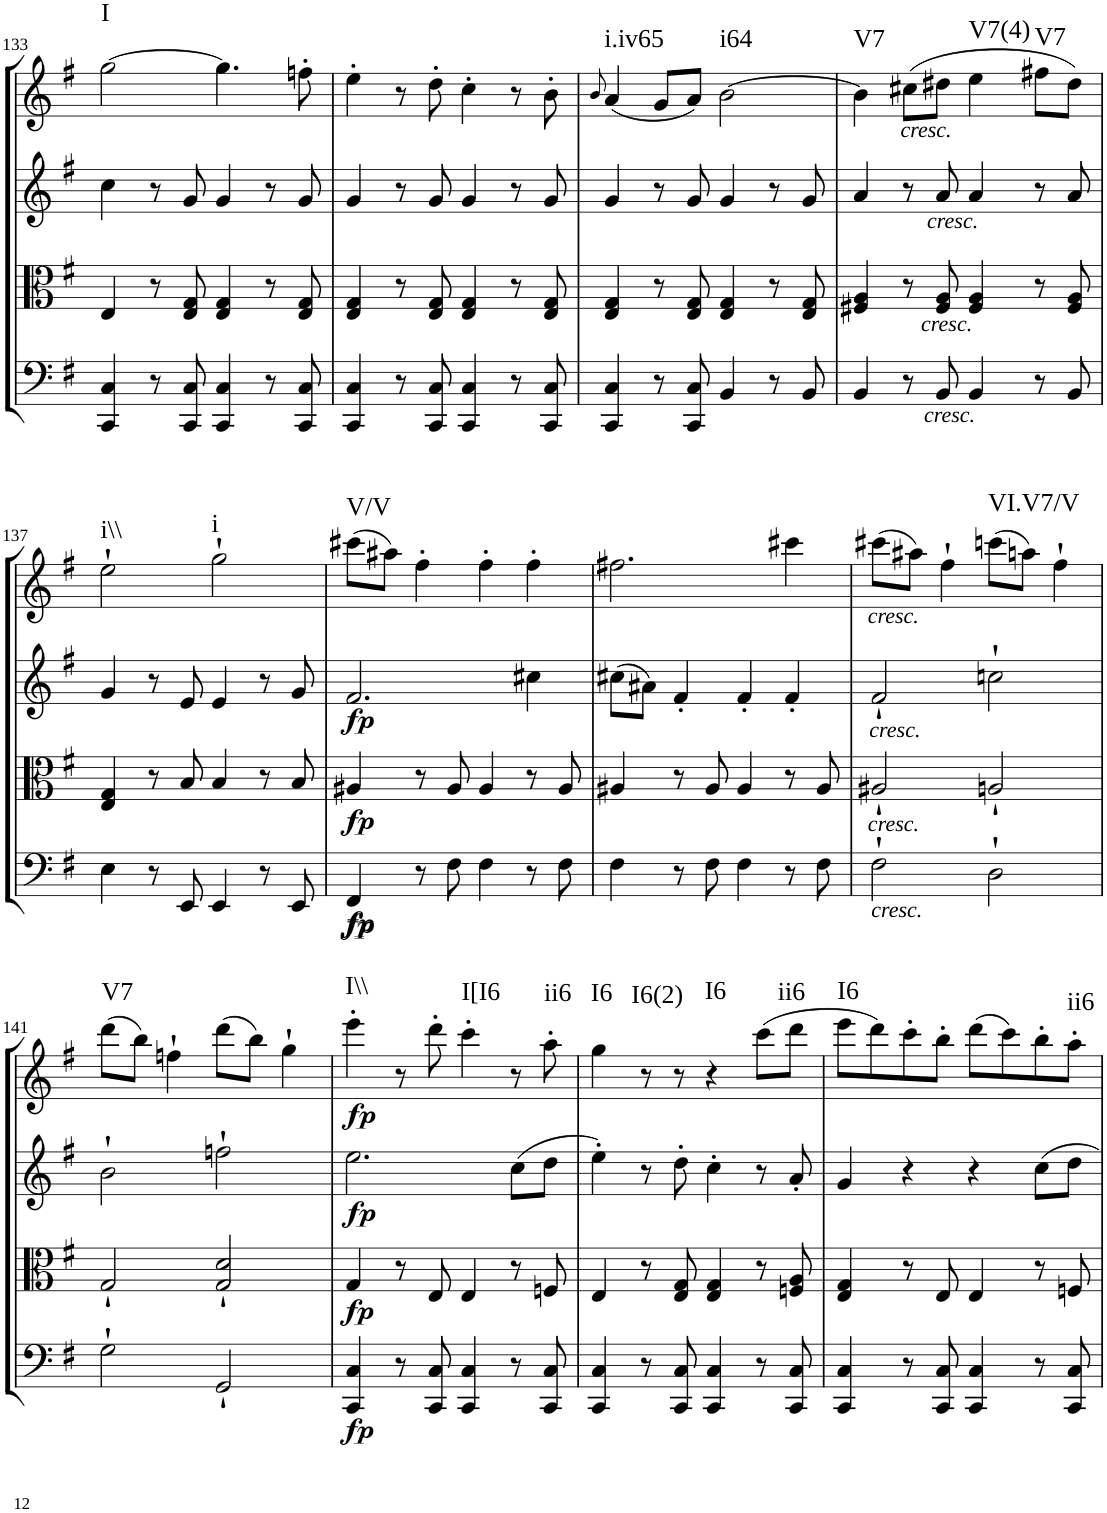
**kern	**dynam	**kern	**dynam	**kern	**dynam	**kern	**dynam	**harte
*part4	*part4	*part3	*part3	*part2	*part2	*part1	*part1	*part1
*staff4	*staff4	*staff3	*staff3	*staff2	*staff2	*staff1	*staff1	*
*I"Violoncello.	*	*I"Viola	*	*I"Violin II.	*	*I"Violin I.	*	*
*I'Vc	*	*I'Vla	*	*I'Vln	*	*I'Vln	*	*
!!LO:PB:g=z
*clefF4	*	*clefC3	*	*clefG2	*	*clefG2	*	*
*k[f#]	*	*k[f#]	*	*k[f#]	*	*k[f#]	*	*
*M2/2	*	*M2/2	*	*M2/2	*	*M2/2	*	*
*met(c|)	*	*met(c|)	*	*met(c|)	*	*met(c|)	*	*
=133	=133	=133	=133	=133	=133	=133	=133	=133
!	!	!	!	!	!	!	!	!LO:H:kt=I
4CC/ 4C/	.	4E/	.	4cc\	.	[2gg\	.	N
8r	.	8r	.	8r	.	.	.	.
8CC/ 8C/	.	8E/ 8G/	.	8g/	.	.	.	.
4CC/ 4C/	.	4E/ 4G/	.	4g/	.	4.gg\]	.	.
8r	.	8r	.	8r	.	.	.	.
8CC/ 8C/	.	8E/ 8G/	.	8g/	.	8ffn'\	.	.
=134	=134	=134	=134	=134	=134	=134	=134	=134
4CC/ 4C/	.	4E/ 4G/	.	4g/	.	4ee'\	.	.
8r	.	8r	.	8r	.	8r	.	.
8CC/ 8C/	.	8E/ 8G/	.	8g/	.	8dd'\	.	.
4CC/ 4C/	.	4E/ 4G/	.	4g/	.	4cc'\	.	.
8r	.	8r	.	8r	.	8r	.	.
8CC/ 8C/	.	8E/ 8G/	.	8g/	.	8b'\	.	.
=135	=135	=135	=135	=135	=135	=135	=135	=135
.	.	.	.	.	.	8qb/	.	.
!	!	!	!	!	!	!	!	!LO:H:kt=i.iv65
4CC/ 4C/	.	4E/ 4G/	.	4g/	.	(4a/	.	N
8r	.	8r	.	8r	.	8g/L	.	.
8CC/ 8C/	.	8E/ 8G/	.	8g/	.	8a/J)	.	.
!	!	!	!	!	!	!	!	!LO:H:kt=i64
4BB/	.	4E/ 4G/	.	4g/	.	[2b\	.	N
8r	.	8r	.	8r	.	.	.	.
8BB/	.	8E/ 8G/	.	8g/	.	.	.	.
=136	=136	=136	=136	=136	=136	=136	=136	=136
!	!	!	!	!	!	!	!	!LO:H:kt=V7
4BB/	.	4F#X/ 4A/	.	4a/	.	4b\]	.	N
!	!	!	!	!	!	!LO:TX:b:i:t=cresc.	!	!
!	!	!	!	!LO:TX:b:i:t=cresc.	!	!	!	!
8r	.	8r	.	8r	.	(8cc#X\L	.	.
!	!	!LO:TX:b:i:t=cresc.	!	!	!	!	!	!
!LO:TX:b:i:t=cresc.	!	!	!	!	!	!	!	!
8BB/	.	8F#/ 8A/	.	8a/	.	8dd#X\J	.	.
!	!	!	!	!	!	!	!	!LO:H:kt=V7(4)
4BB/	.	4F#/ 4A/	.	4a/	.	4ee\	.	N
!	!	!	!	!	!	!	!	!LO:H:kt=V7
8r	.	8r	.	8r	.	8ff#X\L	.	N
8BB/	.	8F#/ 8A/	.	8a/	.	8dd#\J)	.	.
!!LO:LB:g=z
=137	=137	=137	=137	=137	=137	=137	=137	=137
!	!	!	!	!	!	!	!	!LO:H:kt=i\\
4E\	.	4E/ 4G/	.	4g/	.	2ee`\	.	N
8r	.	8r	.	8r	.	.	.	.
8EE/	.	8B/	.	8e/	.	.	.	.
!	!	!	!	!	!	!	!	!LO:H:kt=i
4EE/	.	4B/	.	4e/	.	2gg`\	.	N
8r	.	8r	.	8r	.	.	.	.
8EE/	.	8B/	.	8g/	.	.	.	.
=138	=138	=138	=138	=138	=138	=138	=138	=138
!	!LO:DY:b	!	!	!	!	!	!	!
!	!LO:DY:n=1:b	!	!LO:DY:b	!	!LO:DY:b	!	!	!LO:H:kt=V/V
4FF#/	fp fp	4A#X/	fp	2.f#/	fp	(8ccc#X\L	.	N
.	.	.	.	.	.	8aa#X\J)	.	.
8r	.	8r	.	.	.	4ff#'\	.	.
8F#\	.	8A#/	.	.	.	.	.	.
4F#\	.	4A#/	.	.	.	4ff#'\	.	.
8r	.	8r	.	4cc#X\	.	4ff#'\	.	.
8F#\	.	8A#/	.	.	.	.	.	.
=139	=139	=139	=139	=139	=139	=139	=139	=139
4F#\	.	4A#X/	.	(8cc#X\L	.	2.ff#X\	.	.
.	.	.	.	8a#X\J)	.	.	.	.
8r	.	8r	.	4f#'/	.	.	.	.
8F#\	.	8A#/	.	.	.	.	.	.
4F#\	.	4A#/	.	4f#'/	.	.	.	.
8r	.	8r	.	4f#'/	.	4ccc#X\	.	.
8F#\	.	8A#/	.	.	.	.	.	.
=140	=140	=140	=140	=140	=140	=140	=140	=140
!	!	!	!	!	!	!LO:TX:b:i:t=cresc.	!	!
!	!	!	!	!LO:TX:b:i:t=cresc.	!	!	!	!
!	!	!LO:TX:b:i:t=cresc.	!	!	!	!	!	!
!LO:TX:b:i:t=cresc.	!	!	!	!	!	!	!	!
2F#`\	.	2A#X`/	.	2f#`/	.	(8ccc#X\L	.	.
.	.	.	.	.	.	8aa#X\J)	.	.
.	.	.	.	.	.	4ff#`\	.	.
!	!	!	!	!	!	!	!	!LO:H:kt=VI.V7/V
2D`\	.	2An`/	.	2ccn`\	.	(8cccn\L	.	N
.	.	.	.	.	.	8aan\J)	.	.
.	.	.	.	.	.	4ff#`\	.	.
!!LO:LB:g=z
=141	=141	=141	=141	=141	=141	=141	=141	=141
!	!	!	!	!	!	!	!	!LO:H:kt=V7
2G`\	.	2G`/	.	2b`\	.	(8ddd\L	.	N
.	.	.	.	.	.	8bb\J)	.	.
.	.	.	.	.	.	4ffn`\	.	.
2GG`/	.	2G/` 2d/`	.	2ffn`\	.	(8ddd\L	.	.
.	.	.	.	.	.	8bb\J)	.	.
.	.	.	.	.	.	4gg`\	.	.
=142	=142	=142	=142	=142	=142	=142	=142	=142
!	!LO:DY:b	!	!LO:DY:b	!	!LO:DY:b	!	!LO:DY:b	!LO:H:kt=I\\
4CC/ 4C/	fp	4G/	fp	2.ee\	fp	4eee'\	fp	N
8r	.	8r	.	.	.	8r	.	.
8CC/ 8C/	.	8E/	.	.	.	8ddd'\	.	.
!	!	!	!	!	!	!	!	!LO:H:kt=I[I6
4CC/ 4C/	.	4E/	.	.	.	4ccc'\	.	N
8r	.	8r	.	(8cc\L	.	8r	.	.
!	!	!	!	!	!	!	!	!LO:H:kt=ii6
8CC/ 8C/	.	8Fn/	.	8dd\J	.	8aa'\	.	N
=143	=143	=143	=143	=143	=143	=143	=143	=143
!	!	!	!	!	!	!	!	!LO:H:kt=I6
4CC/ 4C/	.	4E/	.	4ee'\)	.	4gg\	.	N
8r	.	8r	.	8r	.	8r	.	.
!	!	!	!	!	!	!	!	!LO:H:kt=I6(2)
8CC/ 8C/	.	8E/ 8G/	.	8dd'\	.	8r	.	N
!	!	!	!	!	!	!	!	!LO:H:kt=I6
4CC/ 4C/	.	4E/ 4G/	.	4cc'\	.	4r	.	N
8r	.	8r	.	8r	.	(8ccc\L	.	.
!	!	!	!	!	!	!	!	!LO:H:kt=ii6
8CC/ 8C/	.	8Fn/ 8A/	.	8a'/	.	8ddd\J	.	N
=144	=144	=144	=144	=144	=144	=144	=144	=144
!	!	!	!	!	!	!	!	!LO:H:kt=I6
4CC/ 4C/	.	4E/ 4G/	.	4g/	.	8eee\L	.	N
.	.	.	.	.	.	8ddd\)	.	.
8r	.	8r	.	4r	.	8ccc'\	.	.
8CC/ 8C/	.	8E/	.	.	.	8bb'\J	.	.
4CC/ 4C/	.	4E/	.	4r	.	(8ddd\L	.	.
.	.	.	.	.	.	8ccc\)	.	.
8r	.	8r	.	8cc\L	.	8bb'\	.	.
!	!	!	!	!	!	!	!	!LO:H:kt=ii6
8CC/ 8C/	.	8Fn/	.	8dd\J	.	8aa'\J	.	N
=	=	=	=	=	=	=	=	=
*-	*-	*-	*-	*-	*-	*-	*-	*-
